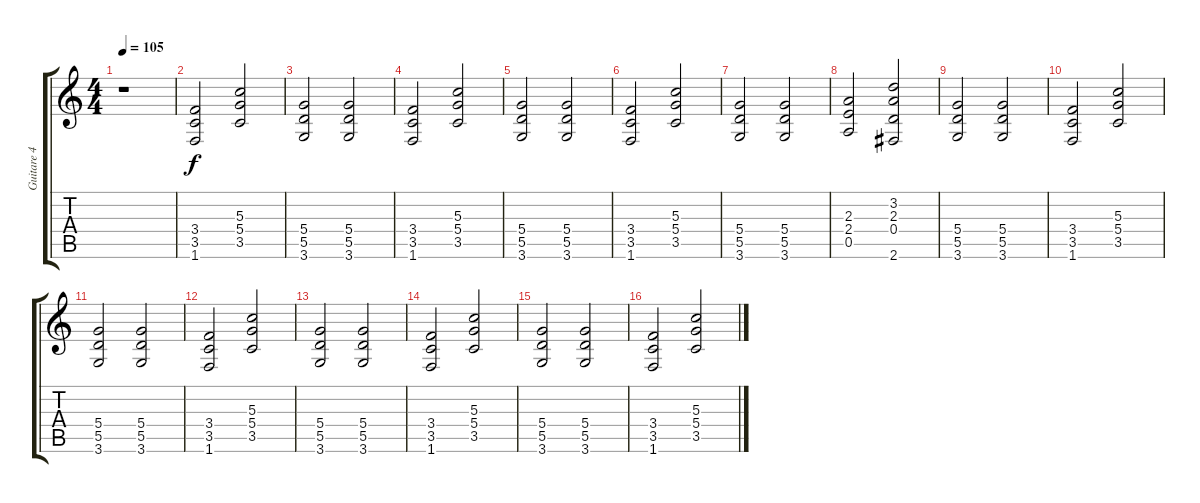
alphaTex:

\track ("Guitare 4" "Guitare 4") {instrument distortionguitar}
\staff {score tabs}
\tuning (E4 B3 G3 D3 A2 E2) {hide}
\ts (4 4)
\tempo 105
\clef g2
\ks c
r.1{dy f} |
(3.4 3.5 1.6).2 (5.3 5.4 3.5).2 |
(5.4 5.5 3.6).2 (5.4 5.5 3.6).2 |
(3.4 3.5 1.6).2 (5.3 5.4 3.5).2 |
(5.4 5.5 3.6).2 (5.4 5.5 3.6).2 |
(3.4 3.5 1.6).2 (5.3 5.4 3.5).2 |
(5.4 5.5 3.6).2 (5.4 5.5 3.6).2 |
(2.3 2.4 0.5).2 (3.2 2.3 0.4 2.6).2 |
(5.4 5.5 3.6).2 (5.4 5.5 3.6).2 |
(3.4 3.5 1.6).2 (5.3 5.4 3.5).2 |
(5.4 5.5 3.6).2 (5.4 5.5 3.6).2 |
(3.4 3.5 1.6).2 (5.3 5.4 3.5).2 |
(5.4 5.5 3.6).2 (5.4 5.5 3.6).2 |
(3.4 3.5 1.6).2 (5.3 5.4 3.5).2 |
(5.4 5.5 3.6).2 (5.4 5.5 3.6).2 |
(3.4 3.5 1.6).2 (5.3 5.4 3.5).2
